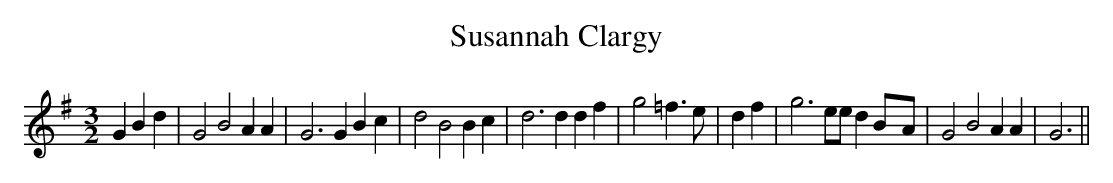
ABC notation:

X:1
T:Susannah Clargy
M:3/2
L:1/4
K:G
 G B d| G2 B2 A A| G3 G B c| d2 B2 B c| d3 d d f| g2 =f3/2 e/2| d f|\
 g3 e/2e/2 dB/2-A/2| G2 B2 A A| G3||
